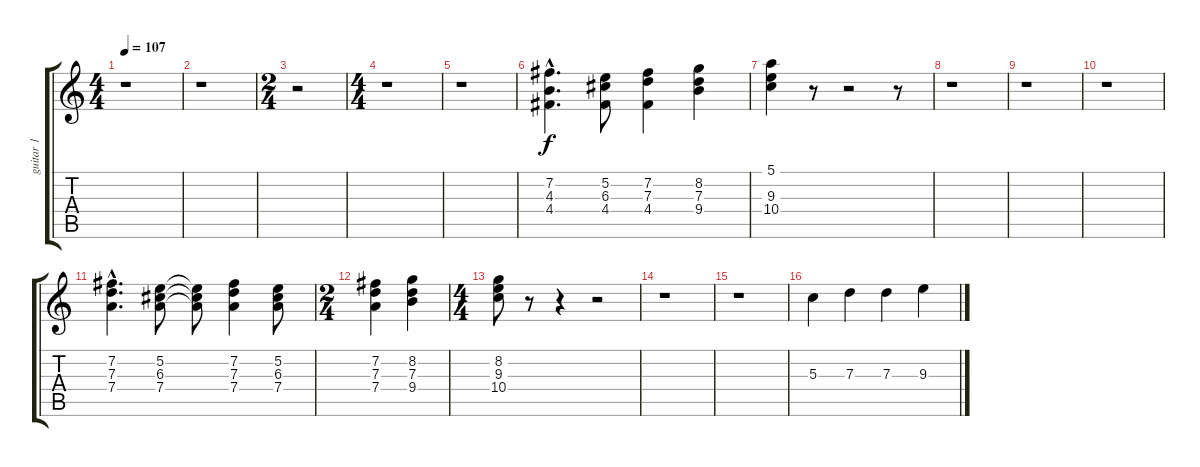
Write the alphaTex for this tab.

\track ("guitar 1" "guitar 1") {instrument overdrivenguitar}
\staff {score tabs}
\tuning (E4 B3 G3 D3 A2 E2) {hide}
\ts (4 4)
\tempo 107
\clef g2
\ks c
r.1{dy f} |
r.1 |
\ts (2 4)
r.2 |
\ts (4 4)
r.1 |
r.1 |
(7.2{hac} 4.3{hac} 4.4{hac}).4{d} (5.2 6.3 4.4).8 (7.2 7.3 4.4).4 (8.2 7.3 9.4).4 |
(5.1 9.3 10.4).4 r.8 r.2 r.8 |
r.1 |
r.1 |
r.1 |
(7.2{hac} 7.3{hac} 7.4{hac}).4{d} (5.2 6.3 7.4).8 (5.2{t} 6.3{t} 7.4{t}).8 (7.2 7.3 7.4).4 (5.2 6.3 7.4).8 |
\ts (2 4)
(7.2 7.3 7.4).4 (8.2 7.3 9.4).4 |
\ts (4 4)
(8.2 9.3 10.4).8 r.8 r.4 r.2 |
r.1 |
r.1 |
5.3.4 7.3.4 7.3.4 9.3.4
